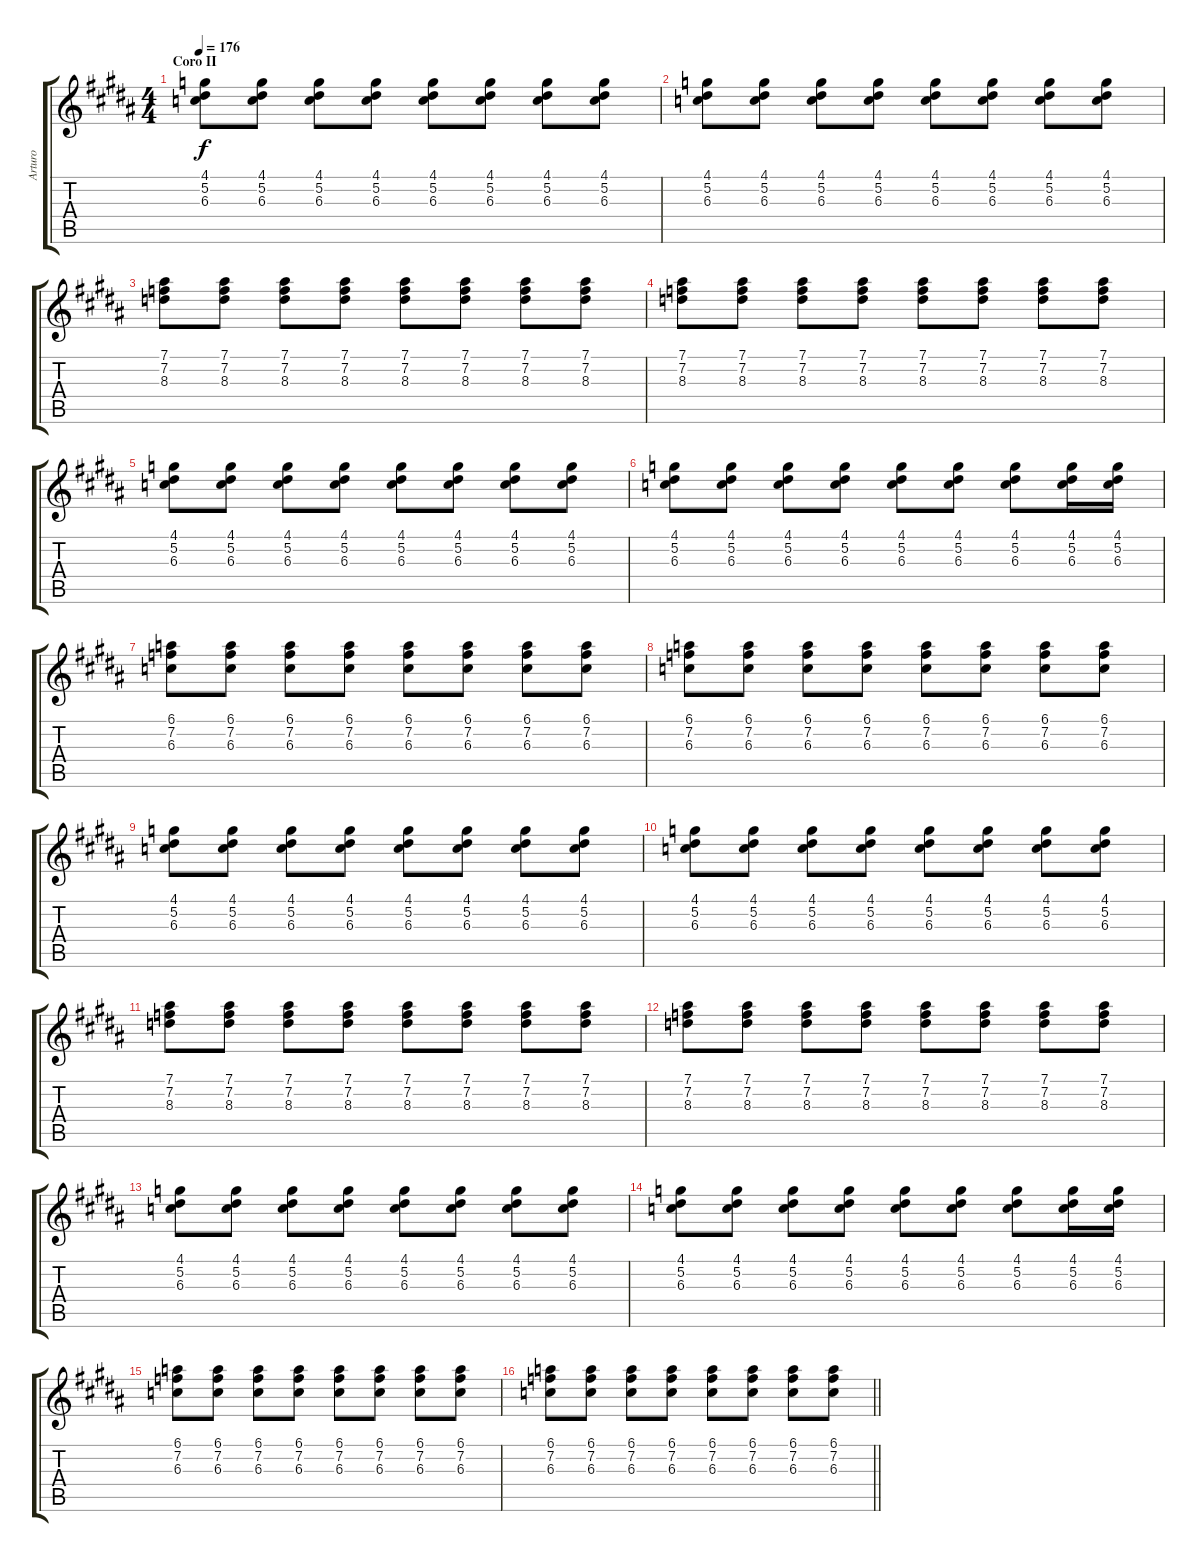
\track ("Arturo" "Arturo") {instrument distortionguitar}
\staff {score tabs}
\tuning (Eb4 Bb3 Gb3 Db3 Ab2 Eb2) {hide}
\ts (4 4)
\section ("" "Coro II")
\tempo 176
\clef g2
\ks b
(4.1 5.2 6.3).8{dy f} (4.1 5.2 6.3).8 (4.1 5.2 6.3).8 (4.1 5.2 6.3).8 (4.1 5.2 6.3).8 (4.1 5.2 6.3).8 (4.1 5.2 6.3).8 (4.1 5.2 6.3).8 |
(4.1 5.2 6.3).8 (4.1 5.2 6.3).8 (4.1 5.2 6.3).8 (4.1 5.2 6.3).8 (4.1 5.2 6.3).8 (4.1 5.2 6.3).8 (4.1 5.2 6.3).8 (4.1 5.2 6.3).8 |
(7.1 7.2 8.3).8 (7.1 7.2 8.3).8 (7.1 7.2 8.3).8 (7.1 7.2 8.3).8 (7.1 7.2 8.3).8 (7.1 7.2 8.3).8 (7.1 7.2 8.3).8 (7.1 7.2 8.3).8 |
(7.1 7.2 8.3).8 (7.1 7.2 8.3).8 (7.1 7.2 8.3).8 (7.1 7.2 8.3).8 (7.1 7.2 8.3).8 (7.1 7.2 8.3).8 (7.1 7.2 8.3).8 (7.1 7.2 8.3).8 |
(4.1 5.2 6.3).8 (4.1 5.2 6.3).8 (4.1 5.2 6.3).8 (4.1 5.2 6.3).8 (4.1 5.2 6.3).8 (4.1 5.2 6.3).8 (4.1 5.2 6.3).8 (4.1 5.2 6.3).8 |
(4.1 5.2 6.3).8 (4.1 5.2 6.3).8 (4.1 5.2 6.3).8 (4.1 5.2 6.3).8 (4.1 5.2 6.3).8 (4.1 5.2 6.3).8 (4.1 5.2 6.3).8 (4.1 5.2 6.3).16 (4.1 5.2 6.3).16 |
(6.1 7.2 6.3).8 (6.1 7.2 6.3).8 (6.1 7.2 6.3).8 (6.1 7.2 6.3).8 (6.1 7.2 6.3).8 (6.1 7.2 6.3).8 (6.1 7.2 6.3).8 (6.1 7.2 6.3).8 |
(6.1 7.2 6.3).8 (6.1 7.2 6.3).8 (6.1 7.2 6.3).8 (6.1 7.2 6.3).8 (6.1 7.2 6.3).8 (6.1 7.2 6.3).8 (6.1 7.2 6.3).8 (6.1 7.2 6.3).8 |
(4.1 5.2 6.3).8 (4.1 5.2 6.3).8 (4.1 5.2 6.3).8 (4.1 5.2 6.3).8 (4.1 5.2 6.3).8 (4.1 5.2 6.3).8 (4.1 5.2 6.3).8 (4.1 5.2 6.3).8 |
(4.1 5.2 6.3).8 (4.1 5.2 6.3).8 (4.1 5.2 6.3).8 (4.1 5.2 6.3).8 (4.1 5.2 6.3).8 (4.1 5.2 6.3).8 (4.1 5.2 6.3).8 (4.1 5.2 6.3).8 |
(7.1 7.2 8.3).8 (7.1 7.2 8.3).8 (7.1 7.2 8.3).8 (7.1 7.2 8.3).8 (7.1 7.2 8.3).8 (7.1 7.2 8.3).8 (7.1 7.2 8.3).8 (7.1 7.2 8.3).8 |
(7.1 7.2 8.3).8 (7.1 7.2 8.3).8 (7.1 7.2 8.3).8 (7.1 7.2 8.3).8 (7.1 7.2 8.3).8 (7.1 7.2 8.3).8 (7.1 7.2 8.3).8 (7.1 7.2 8.3).8 |
(4.1 5.2 6.3).8 (4.1 5.2 6.3).8 (4.1 5.2 6.3).8 (4.1 5.2 6.3).8 (4.1 5.2 6.3).8 (4.1 5.2 6.3).8 (4.1 5.2 6.3).8 (4.1 5.2 6.3).8 |
(4.1 5.2 6.3).8 (4.1 5.2 6.3).8 (4.1 5.2 6.3).8 (4.1 5.2 6.3).8 (4.1 5.2 6.3).8 (4.1 5.2 6.3).8 (4.1 5.2 6.3).8 (4.1 5.2 6.3).16 (4.1 5.2 6.3).16 |
(6.1 7.2 6.3).8 (6.1 7.2 6.3).8 (6.1 7.2 6.3).8 (6.1 7.2 6.3).8 (6.1 7.2 6.3).8 (6.1 7.2 6.3).8 (6.1 7.2 6.3).8 (6.1 7.2 6.3).8 |
\barLineRight lightlight
(6.1 7.2 6.3).8 (6.1 7.2 6.3).8 (6.1 7.2 6.3).8 (6.1 7.2 6.3).8 (6.1 7.2 6.3).8 (6.1 7.2 6.3).8 (6.1 7.2 6.3).8 (6.1 7.2 6.3).8
